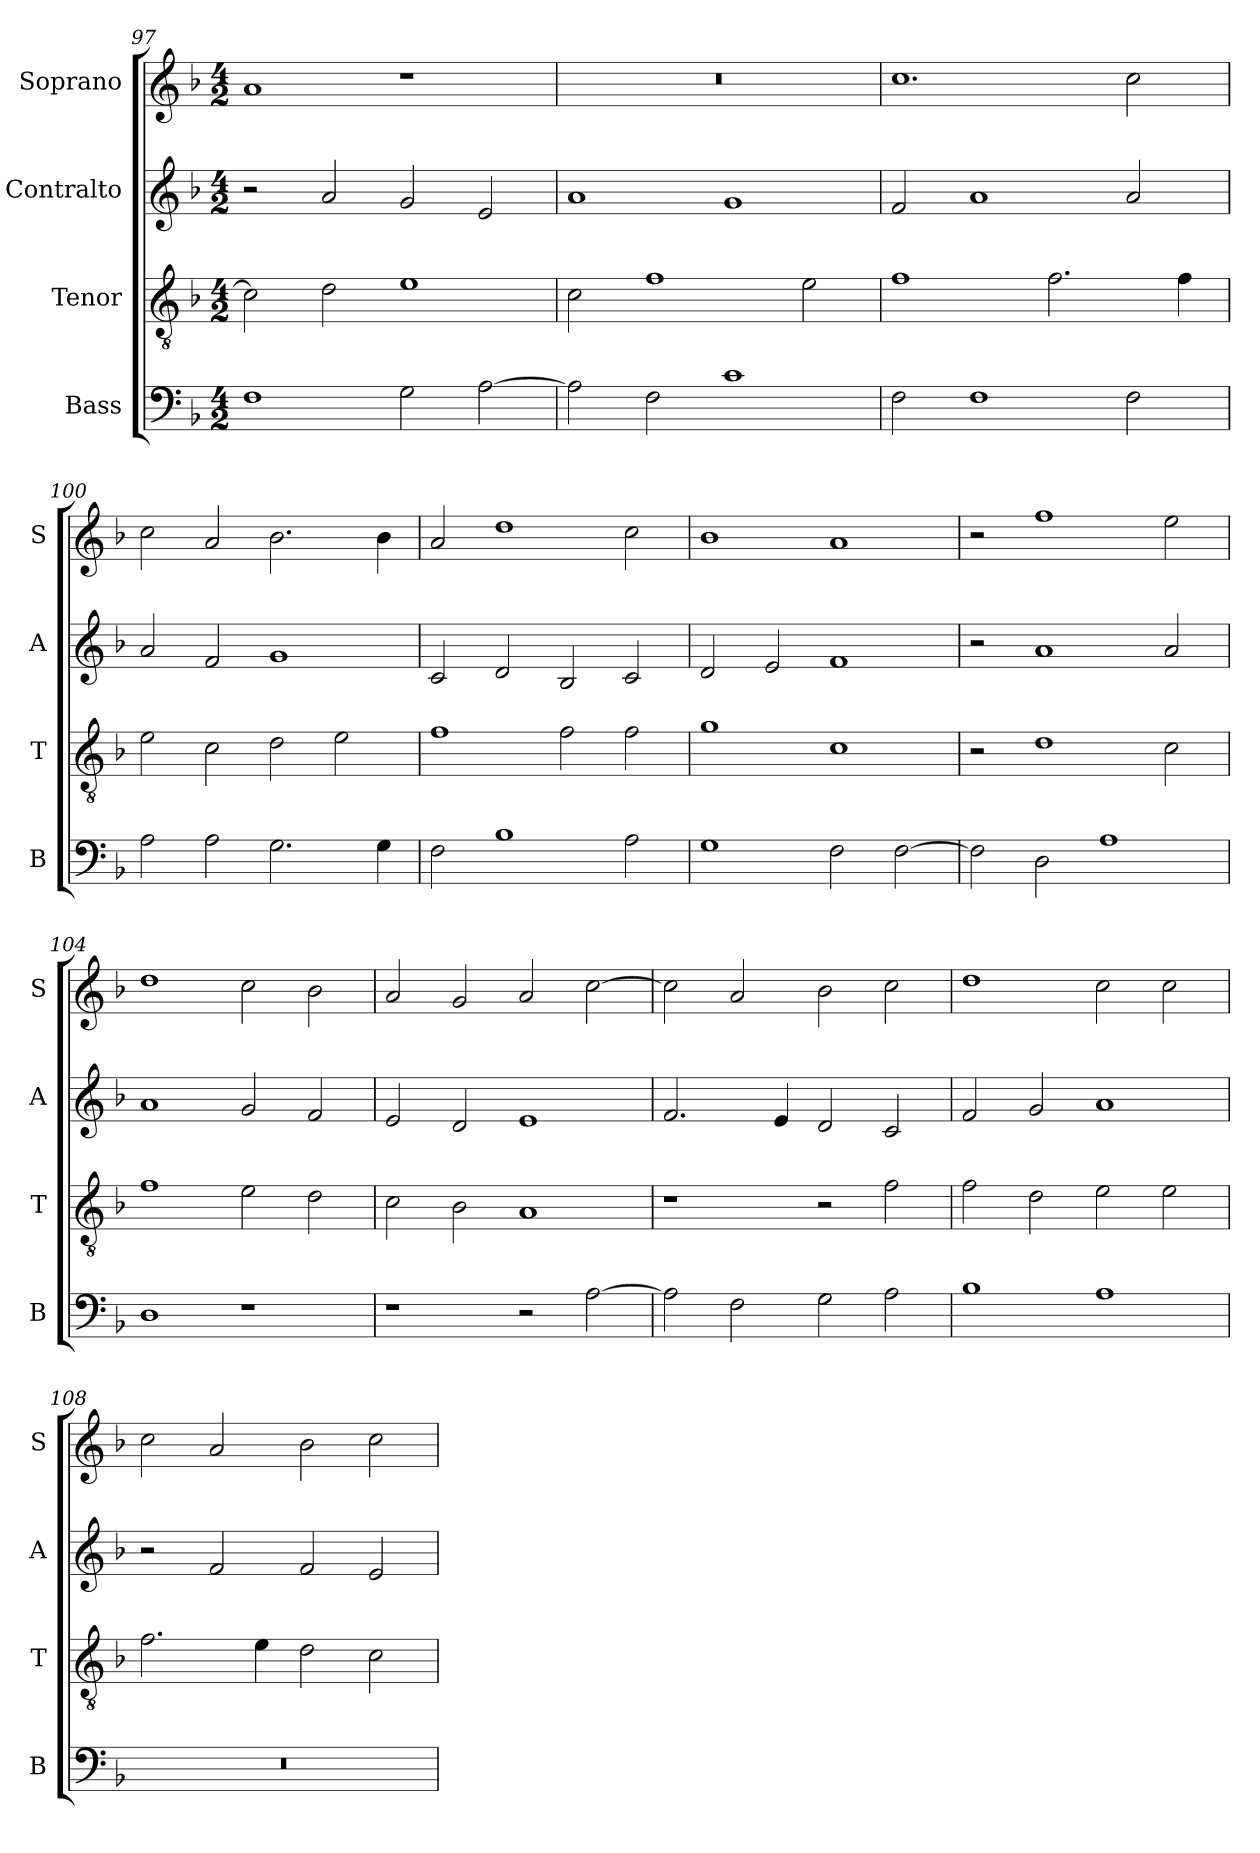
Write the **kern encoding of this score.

**kern	**kern	**kern	**kern
*part4	*part3	*part2	*part1
*staff4	*staff3	*staff2	*staff1
*I"Bass	*I"Tenor	*I"Contralto	*I"Soprano
*I'B	*I'T	*I'A	*I'S
*clefF4	*clefGv2	*clefG2	*clefG2
*k[b-]	*k[b-]	*k[b-]	*k[b-]
*F:ion	*F:ion	*F:ion	*F:ion
*M4/2	*M4/2	*M4/2	*M4/2
=97	=97	=97	=97
1F	2c]	2r	1a
.	2d	2a	.
2G	1e	2g	1r
[2A	.	2e	.
=98	=98	=98	=98
2A]	2c	1a	0r
2F	1f	.	.
1c	.	1g	.
.	2e	.	.
=99	=99	=99	=99
2F	1f	2f	1.cc
1F	.	1a	.
.	2.f	.	.
2F	.	2a	2cc
.	4f	.	.
=100	=100	=100	=100
2A	2e	2a	2cc
2A	2c	2f	2a
2.G	2d	1g	2.b-
.	2e	.	.
4G	.	.	4b-
=101	=101	=101	=101
2F	1f	2c	2a
1B-	.	2d	1dd
.	2f	2B-	.
2A	2f	2c	2cc
=102	=102	=102	=102
1G	1g	2d	1b-
.	.	2e	.
2F	1c	1f	1a
[2F	.	.	.
=103	=103	=103	=103
2F]	2r	2r	2r
2D	1d	1a	1ff
1A	.	.	.
.	2c	2a	2ee
=104	=104	=104	=104
1D	1f	1a	1dd
1r	2e	2g	2cc
.	2d	2f	2b-
=105	=105	=105	=105
1r	2c	2e	2a
.	2B-	2d	2g
2r	1A	1e	2a
[2A	.	.	[2cc
=106	=106	=106	=106
2A]	1r	2.f	2cc]
2F	.	.	2a
.	.	4e	.
2G	2r	2d	2b-
2A	2f	2c	2cc
=107	=107	=107	=107
1B-	2f	2f	1dd
.	2d	2g	.
1A	2e	1a	2cc
.	2e	.	2cc
=108	=108	=108	=108
0r	2.f	2r	2cc
.	.	2f	2a
.	4e	.	.
.	2d	2f	2b-
.	2c	2e	2cc
=	=	=	=
*-	*-	*-	*-
